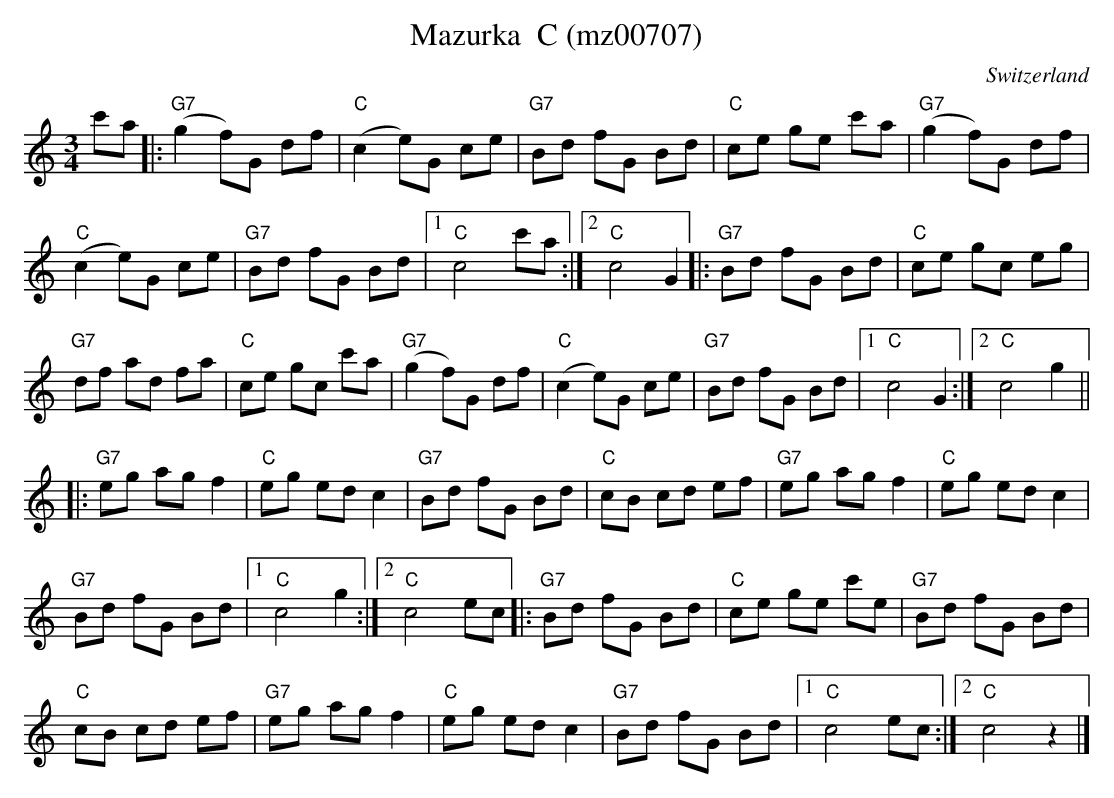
X:1
T:Mazurka  C (mz00707)
O:Switzerland
M:3/4
L:1/8
K:C major
c'a |: "G7"(g2f)G df | "C"(c2e)G ce | "G7"Bd fG Bd | "C"ce  ge c'a | "G7"(g2f)G df |
 "C"(c2e)G ce | "G7"Bd fG Bd |1 "C"c4c'a :|2 "C"c4G2 |: "G7"Bd fG Bd | "C"ce gc eg |
"G7"df ad fa | "C"ce gc c'a | "G7"(g2f)G df | "C"(c2e)G ce | "G7"Bd fG Bd |1 "C"c4G2 :|2 "C"c4g2 ||
|: "G7"eg ag f2 | "C"eg edc2 | "G7"Bd fG Bd | "C"cB cd ef | "G7"eg agf2 | "C"eg edc2 |
"G7"Bd fG Bd |1 "C"c4g2 :|2 "C"c4 ec |: "G7"Bd fG Bd | "C"ce ge c'e | "G7"Bd fG Bd |
"C"cB cd ef | "G7"eg agf2 | "C"eg edc2 | "G7"Bd fG Bd |1 "C"c4ec :|2 "C"c4z2 |]
